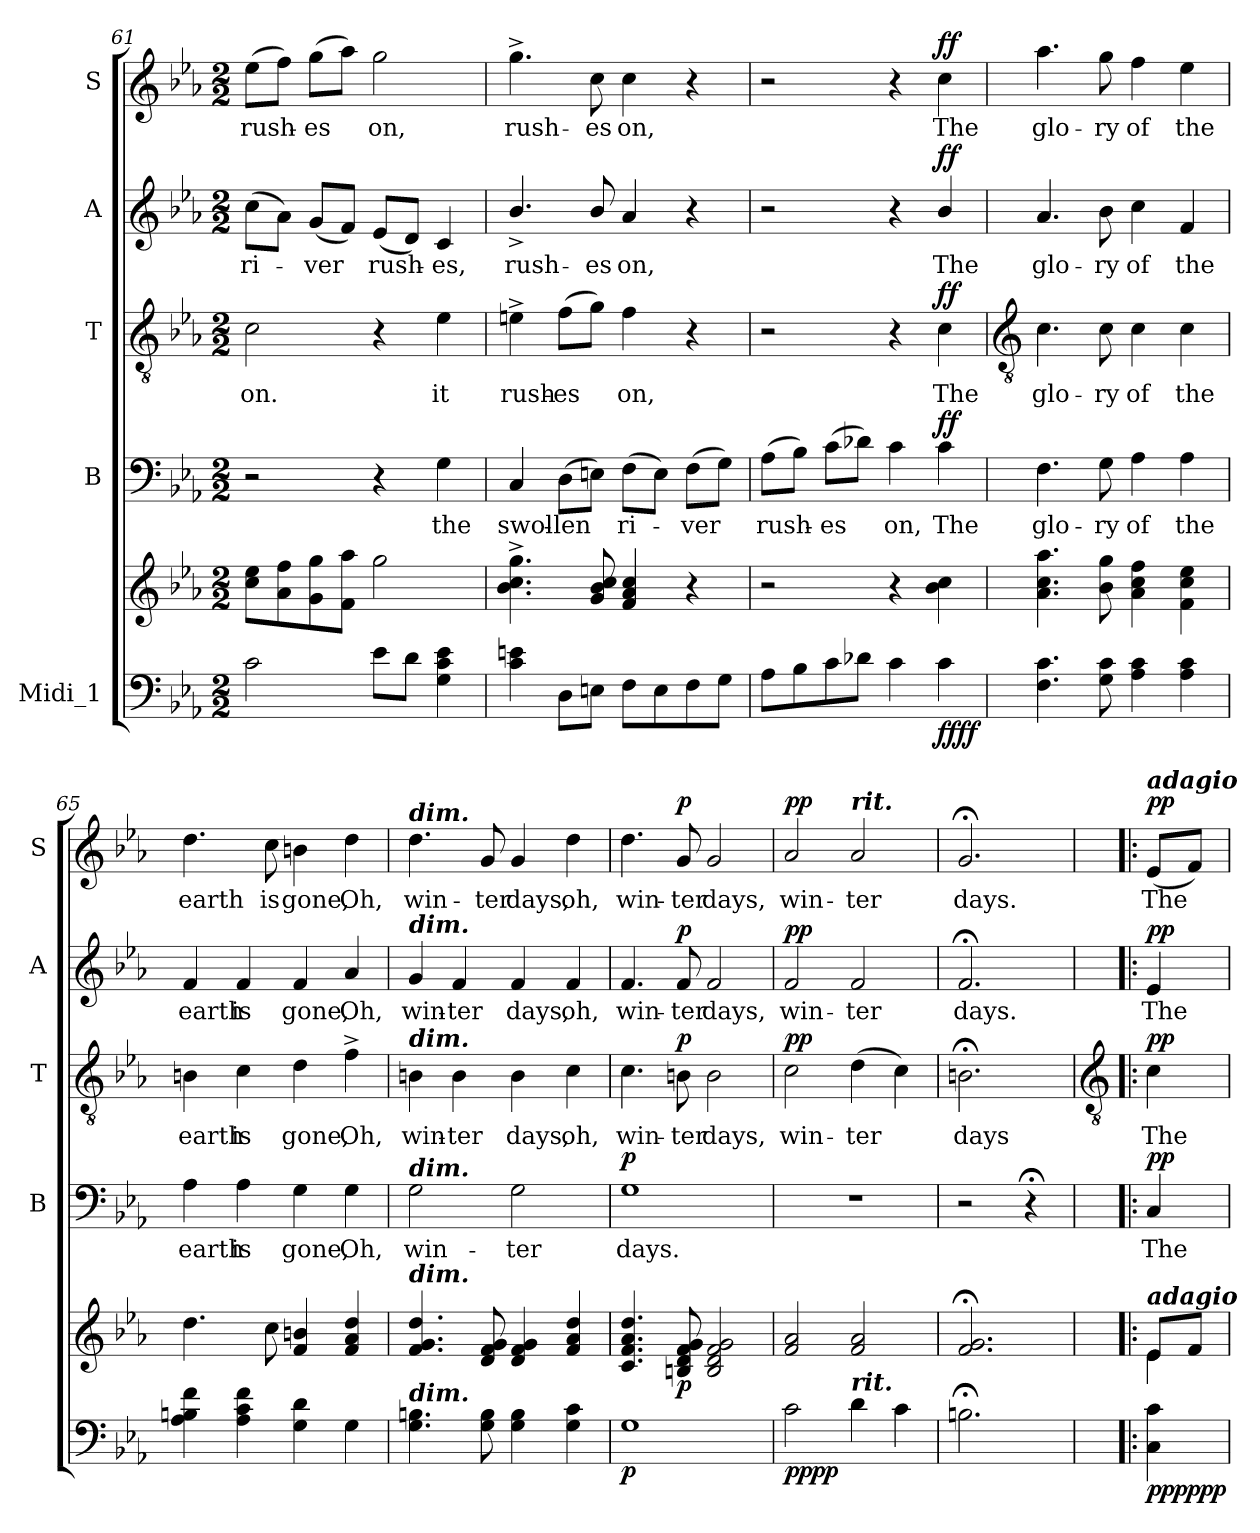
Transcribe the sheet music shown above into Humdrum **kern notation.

**kern	**kern	**dynam	**kern	**text	**dynam	**kern	**text	**dynam	**kern	**text	**dynam	**kern	**text	**dynam
*part5	*part5	*part5	*part4	*part4	*part4	*part3	*part3	*part3	*part2	*part2	*part2	*part1	*part1	*part1
*staff6	*staff5	*staff5/6	*staff4	*staff4	*staff4	*staff3	*staff3	*staff3	*staff2	*staff2	*staff2	*staff1	*staff1	*staff1
*I"Midi_1	*	*	*I"B	*	*	*I"T	*	*	*I"A	*	*	*I"S	*	*
*	*	*	*I'B	*	*	*I'T	*	*	*I'A	*	*	*I'S	*	*
*clefF4	*clefG2	*	*clefF4	*	*	*clefGv2	*	*	*clefG2	*	*	*clefG2	*	*
*k[b-e-a-]	*k[b-e-a-]	*	*k[b-e-a-]	*	*	*k[b-e-a-]	*	*	*k[b-e-a-]	*	*	*k[b-e-a-]	*	*
*E-:	*E-:	*	*E-:	*	*	*E-:	*	*	*E-:	*	*	*E-:	*	*
*M2/2	*M2/2	*	*M2/2	*	*	*M2/2	*	*	*M2/2	*	*	*M2/2	*	*
=61	=61	=61	=61	=61	=61	=61	=61	=61	=61	=61	=61	=61	=61	=61
!	!	!	!	!	!	!	!LO:LY:b	!	!	!LO:LY:b	!	!	!LO:LY:b	!
2c	8cc 8ee-L	.	2r	.	.	2c	on.	.	(>8ccL	ri-	.	(>8ee-L	rush-	.
.	8a- 8ff	.	.	.	.	.	.	.	8a-J)	.	.	8ffJ)	.	.
!	!	!	!	!	!	!	!	!	!	!LO:LY:b	!	!	!LO:LY:b	!
.	8g 8gg	.	.	.	.	.	.	.	(<8gL	ver	.	(>8ggL	-es	.
.	8f 8aa-J	.	.	.	.	.	.	.	8fJ)	.	.	8aa-J)	.	.
!	!	!	!	!	!	!	!	!	!	!LO:LY:b	!	!	!LO:LY:b	!
8e-L	2gg	.	4r	.	.	4r	.	.	(<8e-L	rush-	.	2gg	on,	.
8dJ	.	.	.	.	.	.	.	.	8dJ)	.	.	.	.	.
!	!	!	!	!LO:LY:b	!	!	!LO:LY:b	!	!	!LO:LY:b	!	!	!	!
4G 4c 4e-	.	.	4G	the	.	4e-	it	.	4c	es,	.	.	.	.
=62	=62	=62	=62	=62	=62	=62	=62	=62	=62	=62	=62	=62	=62	=62
!	!	!	!	!LO:LY:b	!	!	!LO:LY:b	!	!	!LO:LY:b	!	!	!LO:LY:b	!
4c 4en	4.b-^ 4.cc^ 4.gg^	.	4C	swol-	.	4en^	rush-	.	4.b-^/	rush-	.	4.gg^	rush-	.
!	!	!	!	!LO:LY:b	!	!	!LO:LY:b	!	!	!	!	!	!	!
8DL	.	.	(>8DL	-len	.	(>8fL	-es	.	.	.	.	.	.	.
!	!	!	!	!	!	!	!	!	!	!LO:LY:b	!	!	!LO:LY:b	!
8EnJ	8g 8b- 8cc	.	8EnJ)	.	.	8gJ)	.	.	8b-/	-es	.	8cc	-es	.
!	!	!	!	!LO:LY:b	!	!	!LO:LY:b	!	!	!LO:LY:b	!	!	!LO:LY:b	!
8FL	4f 4a- 4cc	.	(>8FL	ri-	.	4f	on,	.	4a-	on,	.	4cc	on,	.
8E	.	.	8EJ)	.	.	.	.	.	.	.	.	.	.	.
!	!	!	!	!LO:LY:b	!	!	!	!	!	!	!	!	!	!
8F	4r	.	(>8FL	ver	.	4r	.	.	4r	.	.	4r	.	.
8GJ	.	.	8GJ)	.	.	.	.	.	.	.	.	.	.	.
=63	=63	=63	=63	=63	=63	=63	=63	=63	=63	=63	=63	=63	=63	=63
!	!	!	!	!LO:LY:b	!	!	!	!	!	!	!	!	!	!
8A-L	2r	.	(>8A-L	rush-	.	2r	.	.	2r	.	.	2r	.	.
8B-	.	.	8B-J)	.	.	.	.	.	.	.	.	.	.	.
!	!	!	!	!LO:LY:b	!	!	!	!	!	!	!	!	!	!
8c	.	.	(>8cL	es	.	.	.	.	.	.	.	.	.	.
8d-XJ	.	.	8d-XJ)	.	.	.	.	.	.	.	.	.	.	.
!	!	!	!	!LO:LY:b	!	!	!	!	!	!	!	!	!	!
4c	4r	.	4c	on,	.	4r	.	.	4r	.	.	4r	.	.
!	!	!LO:DY:b=2	!	!LO:LY:b	!	!	!LO:LY:b	!	!	!LO:LY:b	!	!	!LO:LY:b	!
!	!	!LO:DY:n=1:b	!	!	!LO:DY:b	!	!	!LO:DY:b	!	!	!LO:DY:b	!	!	!LO:DY:b
4c	4b- 4cc	ff ff	4c	The	ff	4c	The	ff	4b-/	The	ff	4cc	The	ff
!!LO:LB:g=z
=64	=64	=64	=64	=64	=64	=64	=64	=64	=64	=64	=64	=64	=64	=64
*	*	*	*	*	*	*clefGv2	*	*	*	*	*	*	*	*
!	!	!	!	!LO:LY:b	!	!	!LO:LY:b	!	!	!LO:LY:b	!	!	!LO:LY:b	!
4.F 4.c	4.a- 4.cc 4.aa-	.	4.F	glo-	.	4.c	glo-	.	4.a-	glo-	.	4.aa-	glo-	.
!	!	!	!	!LO:LY:b	!	!	!LO:LY:b	!	!	!LO:LY:b	!	!	!LO:LY:b	!
8G 8c	8b- 8gg	.	8G	-ry	.	8c	-ry	.	8b-	-ry	.	8gg	-ry	.
!	!	!	!	!LO:LY:b	!	!	!LO:LY:b	!	!	!LO:LY:b	!	!	!LO:LY:b	!
4A- 4c	4a- 4cc 4ff	.	4A-	of	.	4c	of	.	4cc	of	.	4ff	of	.
!	!	!	!	!LO:LY:b	!	!	!LO:LY:b	!	!	!LO:LY:b	!	!	!LO:LY:b	!
4A- 4c	4f 4cc 4ee-	.	4A-	the	.	4c	the	.	4f	the	.	4ee-	the	.
=65	=65	=65	=65	=65	=65	=65	=65	=65	=65	=65	=65	=65	=65	=65
!	!	!	!	!LO:LY:b	!	!	!LO:LY:b	!	!	!LO:LY:b	!	!	!LO:LY:b	!
4A- 4Bn 4f	4.dd	.	4A-	earth	.	4Bn	earth	.	4f	earth	.	4.dd	earth	.
!	!	!	!	!LO:LY:b	!	!	!LO:LY:b	!	!	!LO:LY:b	!	!	!	!
4A- 4c 4f	.	.	4A-	is	.	4c	is	.	4f	is	.	.	.	.
!	!	!	!	!	!	!	!	!	!	!	!	!	!LO:LY:b	!
.	8cc	.	.	.	.	.	.	.	.	.	.	8cc	is	.
!	!	!	!	!LO:LY:b	!	!	!LO:LY:b	!	!	!LO:LY:b	!	!	!LO:LY:b	!
4G 4d	4f 4bn	.	4G	gone,	.	4d	gone,	.	4f	gone,	.	4bn	gone,	.
!	!	!	!	!LO:LY:b	!	!	!LO:LY:b	!	!	!LO:LY:b	!	!	!LO:LY:b	!
4G	4f 4a- 4dd	.	4G	Oh,	.	4f^	Oh,	.	4a-	Oh,	.	4dd	Oh,	.
=66	=66	=66	=66	=66	=66	=66	=66	=66	=66	=66	=66	=66	=66	=66
!	!	!	!	!	!	!	!	!	!	!	!	!LO:TX:a:Bi:t=dim.	!	!
!	!	!	!	!	!	!	!	!	!LO:TX:a:Bi:t=dim.	!	!	!	!	!
!	!	!	!	!	!	!LO:TX:a:Bi:t=dim.	!	!	!	!	!	!	!	!
!	!	!	!LO:TX:a:Bi:t=dim.	!	!	!	!	!	!	!	!	!	!	!
!	!LO:TX:a:Bi:t=dim.	!	!	!	!	!	!	!	!	!	!	!	!	!
!LO:TX:a:Bi:t=dim.	!	!	!	!	!	!	!	!	!	!	!	!	!	!
!	!	!	!	!LO:LY:b	!	!	!LO:LY:b	!	!	!LO:LY:b	!	!	!LO:LY:b	!
4.G 4.Bn	4.f 4.g 4.dd	.	2G	win-	.	4Bn	win-	.	4g	win-	.	4.dd	win-	.
!	!	!	!	!	!	!	!LO:LY:b	!	!	!LO:LY:b	!	!	!	!
.	.	.	.	.	.	4B	-ter	.	4f	-ter	.	.	.	.
!	!	!	!	!	!	!	!	!	!	!	!	!	!LO:LY:b	!
8G 8B	8d 8f 8g	.	.	.	.	.	.	.	.	.	.	8g	-ter	.
!	!	!	!	!LO:LY:b	!	!	!LO:LY:b	!	!	!LO:LY:b	!	!	!LO:LY:b	!
4G 4B	4d 4f 4g	.	2G	-ter	.	4B	days,	.	4f	days,	.	4g	days,	.
!	!	!	!	!	!	!	!LO:LY:b	!	!	!LO:LY:b	!	!	!LO:LY:b	!
4G 4c	4f 4a- 4dd	.	.	.	.	4c	oh,	.	4f	oh,	.	4dd	oh,	.
=67	=67	=67	=67	=67	=67	=67	=67	=67	=67	=67	=67	=67	=67	=67
!	!	!LO:DY:b=2	!	!LO:LY:b	!LO:DY:b	!	!LO:LY:b	!	!	!LO:LY:b	!	!	!LO:LY:b	!
1G	4.c 4.f 4.a- 4.dd	p	1G	days.	p	4.c	win-	.	4.f	win-	.	4.dd	win-	.
!	!	!LO:DY:b	!	!	!	!	!LO:LY:b	!LO:DY:b	!	!LO:LY:b	!LO:DY:b	!	!LO:LY:b	!LO:DY:b
.	8Bn 8d 8f 8g	p	.	.	.	8Bn	ter	p	8f	ter	p	8g	ter	p
!	!	!	!	!	!	!	!LO:LY:b	!	!	!LO:LY:b	!	!	!LO:LY:b	!
.	2B 2d 2f 2g	.	.	.	.	2B	days,	.	2f	days,	.	2g	days,	.
=68	=68	=68	=68	=68	=68	=68	=68	=68	=68	=68	=68	=68	=68	=68
!	!	!LO:DY:b=2	!	!	!	!	!LO:LY:b	!	!	!LO:LY:b	!	!	!LO:LY:b	!
!	!	!LO:DY:n=1:b	!	!	!	!	!	!LO:DY:b	!	!	!LO:DY:b	!	!	!LO:DY:b
2c	2f 2a-	pp pp	1r	.	.	2c	win-	pp	2f	win-	pp	2a-	win-	pp
!	!	!	!	!	!	!	!	!	!	!	!	!LO:TX:a:Bi:t=rit.	!	!
!LO:TX:a:Bi:t=rit.	!	!	!	!	!	!	!	!	!	!	!	!	!	!
!	!	!	!	!	!	!	!LO:LY:b	!	!	!LO:LY:b	!	!	!LO:LY:b	!
4d	2f 2a-	.	.	.	.	(>4d	-ter	.	2f	-ter	.	2a-	-ter	.
4c	.	.	.	.	.	4c)	.	.	.	.	.	.	.	.
=69	=69	=69	=69	=69	=69	=69	=69	=69	=69	=69	=69	=69	=69	=69
!	!	!	!	!	!	!	!LO:LY:b	!	!	!LO:LY:b	!	!	!LO:LY:b	!
2.Bn;	2.f;< 2.g;<	.	2r	.	.	2.Bn;<	days	.	2.f;<	days.	.	2.g;<	days.	.
.	.	.	4r;<	.	.	.	.	.	.	.	.	.	.	.
*k[]	*k[]	*	*k[]	*	*	*k[]	*	*	*k[]	*	*	*k[]	*	*
*C:	*C:	*	*C:	*	*	*C:	*	*	*C:	*	*	*C:	*	*
!!LO:LB:g=z
=70!|:	=70!|:	=70!|:	=70!|:	=70!|:	=70!|:	=70!|:	=70!|:	=70!|:	=70!|:	=70!|:	=70!|:	=70!|:	=70!|:	=70!|:
*	*	*	*	*	*	*clefGv2	*	*	*	*	*	*	*	*
*	*MM60	*	*	*	*	*	*	*	*	*	*	*	*	*
*	*^	*	*	*	*	*	*	*	*	*	*	*	*	*
!	!	!	!	!	!	!	!	!	!	!	!	!	!LO:TX:a:Bi:t=adagio	!	!
!	!LO:TX:a:Bi:t=adagio	!	!	!	!	!	!	!	!	!	!	!	!	!	!
!	!	!	!LO:DY:b=2	!	!LO:LY:b	!	!	!LO:LY:b	!	!	!LO:LY:b	!	!	!LO:LY:b	!
!	!	!	!LO:DY:n=1:b	!	!	!	!	!	!	!	!	!	!	!	!
!	!	!	!LO:DY:n=2:b	!	!	!LO:DY:b	!	!	!LO:DY:b	!	!	!LO:DY:b	!	!	!LO:DY:b
4C 4c	8eL	4e\	pp pp pp	4C	The	pp	4c	The	pp	4e	The	pp	(<8eL	The	pp
.	8fJ	.	.	.	.	.	.	.	.	.	.	.	8fJ)	.	.
*	*v	*v	*	*	*	*	*	*	*	*	*	*	*	*	*
=	=	=	=	=	=	=	=	=	=	=	=	=	=	=
*-	*-	*-	*-	*-	*-	*-	*-	*-	*-	*-	*-	*-	*-	*-
